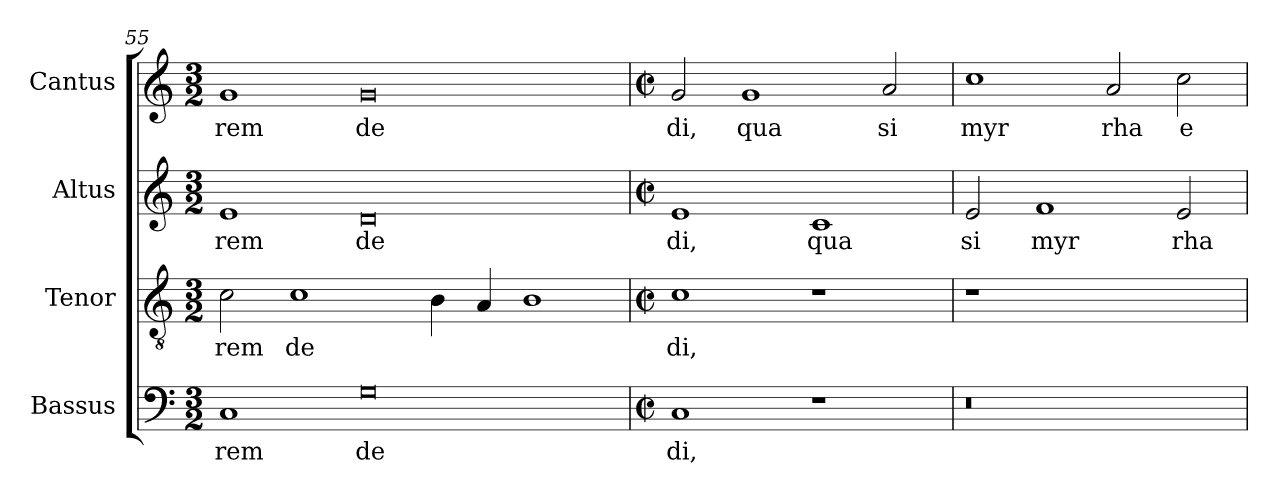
**kern	**text	**kern	**text	**kern	**text	**kern	**text
*part4	*part4	*part3	*part3	*part2	*part2	*part1	*part1
*staff4	*staff4	*staff3	*staff3	*staff2	*staff2	*staff1	*staff1
*I"Bassus	*	*I"Tenor	*	*I"Altus	*	*I"Cantus	*
!!LO:PB:g=z
*clefF4	*	*clefGv2	*	*clefG2	*	*clefG2	*
*k[]	*	*k[]	*	*k[]	*	*k[]	*
*C:	*	*C:	*	*C:	*	*C:	*
*M3/2	*	*M3/2	*	*M3/2	*	*M3/2	*
=55	=55	=55	=55	=55	=55	=55	=55
!	!LO:LY:b	!	!LO:LY:b	!	!LO:LY:b:cj	!	!LO:LY:b
1C	rem	2c\	rem	1e	rem	1g	-rem
!	!	!	!LO:LY:b	!	!	!	!
.	.	1c	de	.	.	.	.
!	!LO:LY:b	!	!	!	!LO:LY:b:cj	!	!LO:LY:b
0G	de	.	.	0d	de	0g	de
!	!	!	!LO:LY:b	!	!	!	!
.	.	4B\	.	.	.	.	.
!	!	!	!LO:LY:b	!	!	!	!
.	.	4A/	.	.	.	.	.
!	!	!	!LO:LY:b	!	!	!	!
.	.	1B	.	.	.	.	.
=56	=56	=56	=56	=56	=56	=56	=56
*M2/2	*	*M2/2	*	*M2/2	*	*M2/2	*
*met(c|)	*	*met(c|)	*	*met(c|)	*	*met(c|)	*
!	!LO:LY:b	!	!LO:LY:b	!	!LO:LY:b:cj	!	!LO:LY:b
1C	di,	1c	di,	1e	di,	2g/	di,
!	!	!	!	!	!	!	!LO:LY:b
.	.	.	.	.	.	1g	qua
!	!	!	!	!	!LO:LY:b:cj	!	!
1r	.	1r	.	1c	qua	.	.
!	!	!	!	!	!	!	!LO:LY:b
.	.	.	.	.	.	2a/	si
=57	=57	=57	=57	=57	=57	=57	=57
!	!	!	!	!	!LO:LY:b:cj	!	!LO:LY:b
0r	.	1r	.	2e/	si	1cc	myr
!	!	!	!	!	!LO:LY:b:cj	!	!
.	.	.	.	1f	myr	.	.
!	!	!	!	!	!	!	!LO:LY:b
.	.	1ryy	.	.	.	2a/	rha
!	!	!	!	!	!LO:LY:b:cj	!	!LO:LY:b
.	.	.	.	2e/	rha	2cc\	e
=	=	=	=	=	=	=	=
*-	*-	*-	*-	*-	*-	*-	*-
